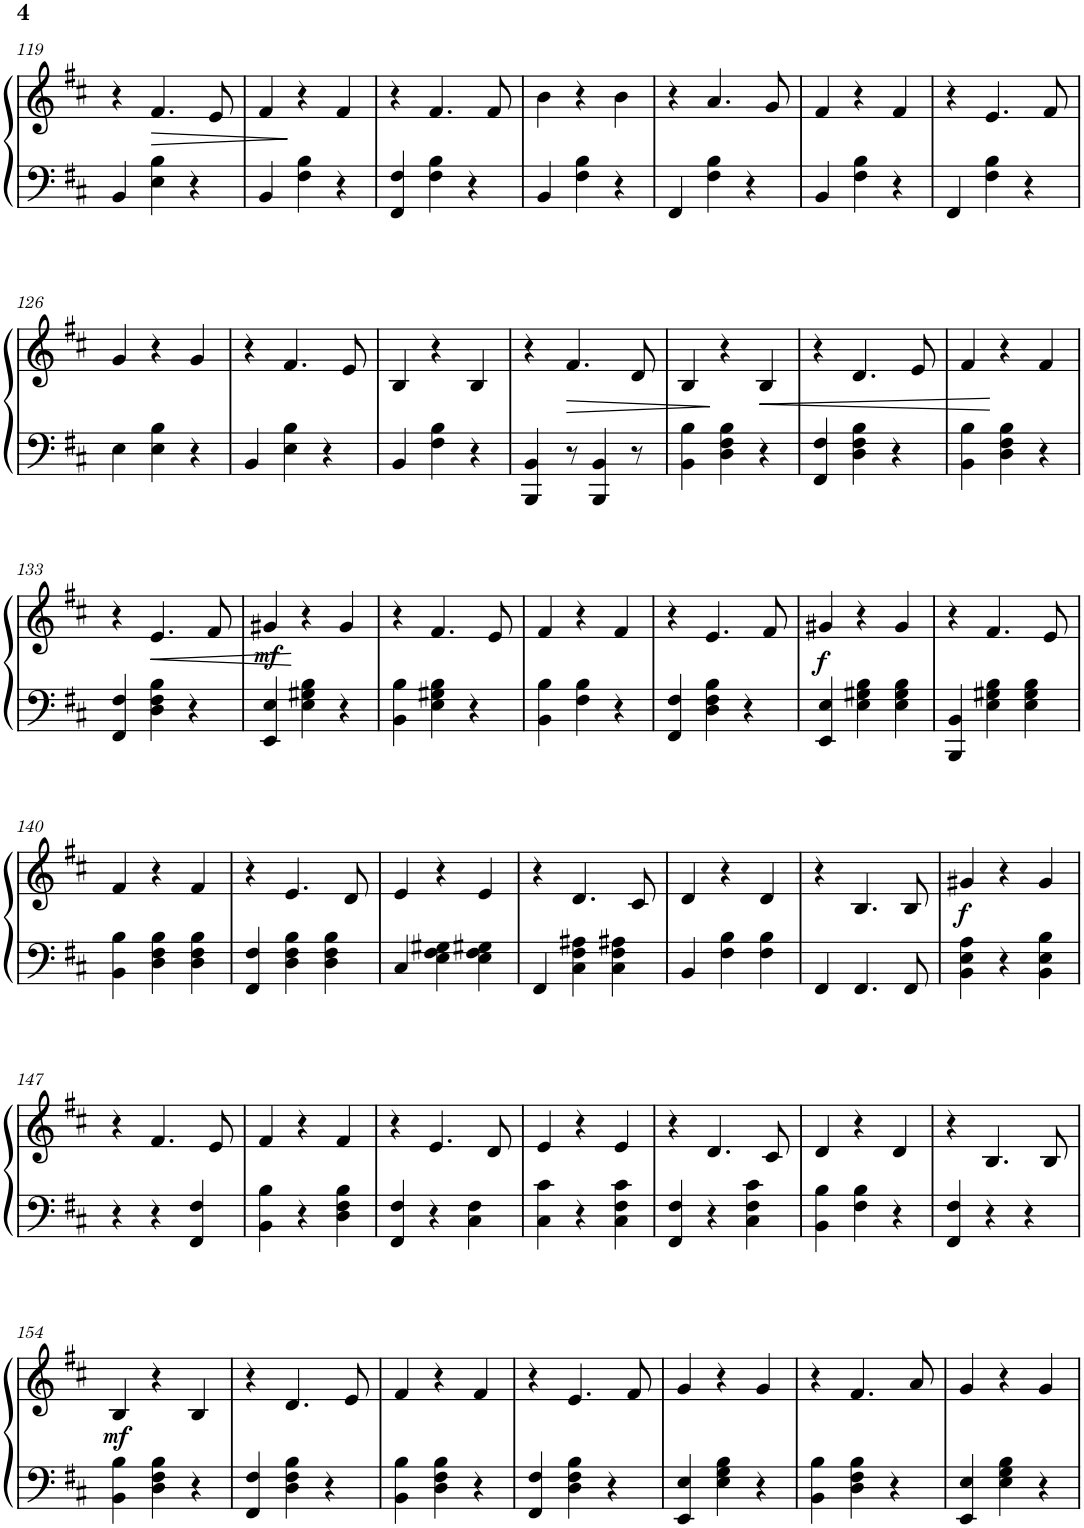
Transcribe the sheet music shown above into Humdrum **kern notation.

**kern	**kern	**dynam
*part1	*part1	*part1
*staff2	*staff1	*staff1/2
*I"Piano	*	*
*I'Pno.	*	*
!!LO:PB:g=z
*clefF4	*clefG2	*
*k[f#c#]	*k[f#c#]	*
*M3/4	*M3/4	*
=119	=119	=119
4BB/	4r	.
!	!	!LO:HP:b
4E\ 4B\	4.f#/	>
4r	.	.
.	8e/	.
=120	=120	=120
4BB/	4f#/	.
4F#\ 4B\	4r	]
4r	4f#/	.
=121	=121	=121
4FF#/ 4F#/	4r	.
4F#\ 4B\	4.f#/	.
4r	.	.
.	8f#/	.
=122	=122	=122
4BB/	4b\	.
4F#\ 4B\	4r	.
4r	4b\	.
=123	=123	=123
4FF#/	4r	.
4F#\ 4B\	4.a/	.
4r	.	.
.	8g/	.
=124	=124	=124
4BB/	4f#/	.
4F#\ 4B\	4r	.
4r	4f#/	.
=125	=125	=125
4FF#/	4r	.
4F#\ 4B\	4.e/	.
4r	.	.
.	8f#/	.
!!LO:LB:g=z
=126	=126	=126
4E\	4g/	.
4E\ 4B\	4r	.
4r	4g/	.
=127	=127	=127
4BB/	4r	.
4E\ 4B\	4.f#/	.
4r	.	.
.	8e/	.
=128	=128	=128
4BB/	4B/	.
4F#\ 4B\	4r	.
4r	4B/	.
=129	=129	=129
4BBB/ 4BB/	4r	.
!	!	!LO:HP:b
8r	4.f#/	>
4BBB/ 4BB/	.	.
8r	8d/	.
=130	=130	=130
4BB\ 4B\	4B/	.
4D\ 4F#\ 4B\	4r	]
!	!	!LO:HP:b
4r	4B/	<
=131	=131	=131
4FF#/ 4F#/	4r	.
4D\ 4F#\ 4B\	4.d/	.
4r	.	.
.	8e/	.
=132	=132	=132
4BB\ 4B\	4f#/	.
4D\ 4F#\ 4B\	4r	[
4r	4f#/	.
!!LO:LB:g=z
=133	=133	=133
4FF#/ 4F#/	4r	.
!	!	!LO:HP:b
4D\ 4F#\ 4B\	4.e/	<
4r	.	.
.	8f#/	.
=134	=134	=134
!	!	!LO:DY:b
4EE/ 4E/	4g#X/	mf
4E\ 4G#X\ 4B\	4r	[
4r	4g#/	.
=135	=135	=135
4BB\ 4B\	4r	.
4E\ 4G#X\ 4B\	4.f#/	.
4r	.	.
.	8e/	.
=136	=136	=136
4BB\ 4B\	4f#/	.
4F#\ 4B\	4r	.
4r	4f#/	.
=137	=137	=137
4FF#/ 4F#/	4r	.
4D\ 4F#\ 4B\	4.e/	.
4r	.	.
.	8f#/	.
=138	=138	=138
!	!	!LO:DY:b
4EE/ 4E/	4g#X/	f
4E\ 4G#X\ 4B\	4r	.
4E\ 4G#\ 4B\	4g#/	.
=139	=139	=139
4BBB/ 4BB/	4r	.
4E\ 4G#X\ 4B\	4.f#/	.
4E\ 4G#\ 4B\	.	.
.	8e/	.
!!LO:LB:g=z
=140	=140	=140
4BB\ 4B\	4f#/	.
4D\ 4F#\ 4B\	4r	.
4D\ 4F#\ 4B\	4f#/	.
=141	=141	=141
4FF#/ 4F#/	4r	.
4D\ 4F#\ 4B\	4.e/	.
4D\ 4F#\ 4B\	.	.
.	8d/	.
=142	=142	=142
4C#/	4e/	.
4E\ 4F#\ 4G#X\	4r	.
4E\ 4F#\ 4G#X\	4e/	.
=143	=143	=143
4FF#/	4r	.
4C#\ 4F#\ 4A#X\	4.d/	.
4C#\ 4F#\ 4A#X\	.	.
.	8c#/	.
=144	=144	=144
4BB/	4d/	.
4F#\ 4B\	4r	.
4F#\ 4B\	4d/	.
=145	=145	=145
4FF#/	4r	.
4.FF#/	4.B/	.
8FF#/	8B/	.
=146	=146	=146
!	!	!LO:DY:b
4BB\ 4E\ 4A\	4g#X/	f
4r	4r	.
4BB\ 4E\ 4B\	4g#/	.
!!LO:LB:g=z
=147	=147	=147
4r	4r	.
4r	4.f#/	.
4FF#/ 4F#/	.	.
.	8e/	.
=148	=148	=148
4BB\ 4B\	4f#/	.
4r	4r	.
4D\ 4F#\ 4B\	4f#/	.
=149	=149	=149
4FF#/ 4F#/	4r	.
4r	4.e/	.
4C#\ 4F#\	.	.
.	8d/	.
=150	=150	=150
4C#\ 4c#\	4e/	.
4r	4r	.
4C#\ 4F#\ 4c#\	4e/	.
=151	=151	=151
4FF#/ 4F#/	4r	.
4r	4.d/	.
4C#\ 4F#\ 4c#\	.	.
.	8c#/	.
=152	=152	=152
4BB\ 4B\	4d/	.
4F#\ 4B\	4r	.
4r	4d/	.
=153	=153	=153
4FF#/ 4F#/	4r	.
4r	4.B/	.
4r	.	.
.	8B/	.
!!LO:LB:g=z
=154	=154	=154
!	!	!LO:DY:b
4BB\ 4B\	4B/	mf
4D\ 4F#\ 4B\	4r	.
4r	4B/	.
=155	=155	=155
4FF#/ 4F#/	4r	.
4D\ 4F#\ 4B\	4.d/	.
4r	.	.
.	8e/	.
=156	=156	=156
4BB\ 4B\	4f#/	.
4D\ 4F#\ 4B\	4r	.
4r	4f#/	.
=157	=157	=157
4FF#/ 4F#/	4r	.
4D\ 4F#\ 4B\	4.e/	.
4r	.	.
.	8f#/	.
=158	=158	=158
4EE/ 4E/	4g/	.
4E\ 4G\ 4B\	4r	.
4r	4g/	.
=159	=159	=159
4BB\ 4B\	4r	.
4D\ 4F#\ 4B\	4.f#/	.
4r	.	.
.	8a/	.
=160	=160	=160
4EE/ 4E/	4g/	.
4E\ 4G\ 4B\	4r	.
4r	4g/	.
=	=	=
*-	*-	*-
